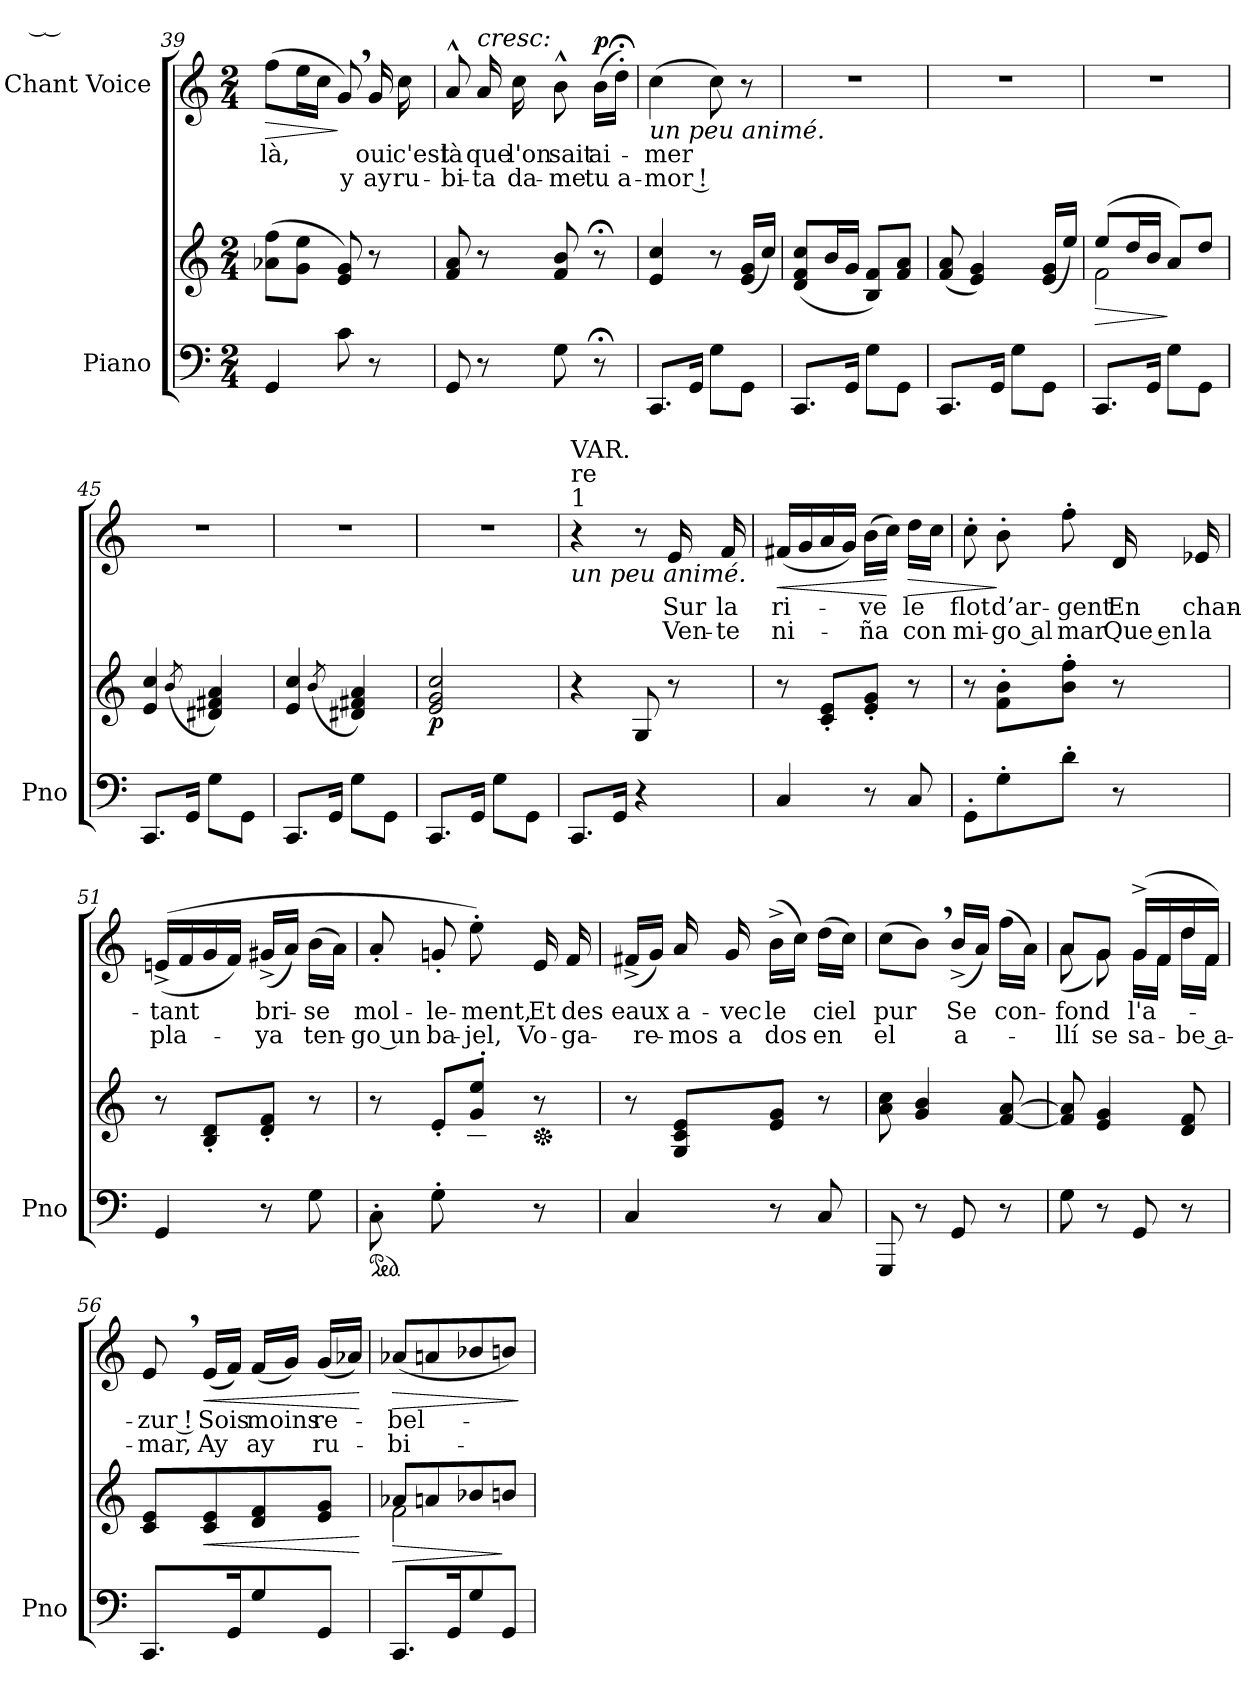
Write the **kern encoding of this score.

**kern	**kern	**dynam	**kern	**text	**text	**dynam
*part2	*part2	*part2	*part1	*part1	*part1	*part1
*staff3	*staff2	*staff2/3	*staff1	*staff1	*staff1	*staff1
*I"Piano	*	*	*I"Chant Voice	*	*	*
*I'Pno	*	*	*	*	*	*
*clefF4	*clefG2	*	*clefG2	*	*	*
*k[]	*k[]	*	*k[]	*	*	*
*M2/4	*M2/4	*	*M2/4	*	*	*
=39	=39	=39	=39	=39	=39	=39
!	!	!	!	!LO:LY:b	!	!LO:HP:b
4GG/	(>8a-X\ 8ff\L	.	(>8ff\L	là,	.	>
.	8g\ 8ee\J	.	16ee\L	.	.	.
.	.	.	16cc\JJ	.	.	.
!	!	!	!	!	!LO:LY:b	!
8c\	8e/ 8g/)	.	8g,/)	.	-y	]
!	!	!	!	!LO:LY:b	!LO:LY:b	!
8r	8r	.	16g/	oui	ay	.
!	!	!	!	!LO:LY:b	!LO:LY:b	!
.	.	.	16cc\	c'est	ru-	.
=40	=40	=40	=40	=40	=40	=40
!	!	!	!	!LO:LY:b	!LO:LY:b	!
8GG/	8f/ 8a/	.	8a^^/	là	-bi-	.
!	!	!	!LO:TX:a:i:t=cresc&colon;	!	!	!
!	!	!	!	!LO:LY:b	!LO:LY:b	!
8r	8r	.	16a/	que	-ta	.
!	!	!	!	!LO:LY:b	!LO:LY:b	!
.	.	.	16cc\	l'on	da-	.
!	!	!	!	!LO:LY:b	!LO:LY:b	!
8G\	8f/ 8b/	.	8b^^\	sait	-me	.
!	!	!	!	!LO:LY:b	!LO:LY:b	!LO:DY:a
8r;<	8r;<	.	(>16b\LL	ai-	tu	p
!	!	!	!	!	!LO:LY:b	!
.	.	.	16dd;<'\JJ)	.	a-	.
=41	=41	=41	=41	=41	=41	=41
!	!	!	!LO:TX:b:i:t=un peu animé.	!	!	!
!	!	!LO:DY:b	!	!LO:LY:b	!LO:LY:b	!
!	!	!LO:DY:n=1:b	!	!	!	!
8.CC/L	4e/ 4cc/	mf other-dynamics	(4cc\	-mer	-mor !	.
16GG/Jk	.	.	.	.	.	.
8G\L	8r	.	8cc\)	.	.	.
8GG\J	(>16e/ 16g/LL	.	8r	.	.	.
.	16cc/JJ)	.	.	.	.	.
!!LO:PB:g=z
=42	=42	=42	=42	=42	=42	=42
8.CC/L	(8d/ 8f/ 8cc/L	.	2r	.	.	.
.	16b/L	.	.	.	.	.
16GG/Jk	16g/JJ	.	.	.	.	.
8G\L	8B/ 8f/L)	.	.	.	.	.
8GG\J	8f/ 8a/J	.	.	.	.	.
=43	=43	=43	=43	=43	=43	=43
8.CC/L	(8f/ 8a/	.	2r	.	.	.
.	4e/ 4g/)	.	.	.	.	.
16GG/Jk	.	.	.	.	.	.
8G\L	.	.	.	.	.	.
8GG\J	(16e/ 16g/LL	.	.	.	.	.
.	16ee/JJ)	.	.	.	.	.
=44	=44	=44	=44	=44	=44	=44
!	!	!LO:HP:b	!	!	!	!
*	*^	*	*	*	*	*
8.CC/L	(8ee/L	2f\	>	2r	.	.	.
.	16dd/L	.	.	.	.	.	.
16GG/Jk	16b/JJ	.	.	.	.	.	.
8G\L	8a/L)	.	]	.	.	.	.
8GG\J	8dd/J	.	.	.	.	.	.
*	*v	*v	*	*	*	*	*
=45	=45	=45	=45	=45	=45	=45
8.CC/L	4e/ 4cc/	.	2r	.	.	.
16GG/Jk	.	.	.	.	.	.
.	(>8qb/	.	.	.	.	.
8G\L	4d#X/ 4f#X/ 4a/)	.	.	.	.	.
8GG\J	.	.	.	.	.	.
=46	=46	=46	=46	=46	=46	=46
8.CC/L	4e/ 4cc/	.	2r	.	.	.
16GG/Jk	.	.	.	.	.	.
.	(>8qb/	.	.	.	.	.
8G\L	4d#X/ 4f#X/ 4a/)	.	.	.	.	.
8GG\J	.	.	.	.	.	.
=47	=47	=47	=47	=47	=47	=47
!	!	!LO:DY:b	!	!	!	!
8.CC/L	2e/ 2g/ 2cc/	p	2r	.	.	.
16GG/Jk	.	.	.	.	.	.
8G\L	.	.	.	.	.	.
8GG\J	.	.	.	.	.	.
!!LO:LB:g=z
=48	=48	=48	=48	=48	=48	=48
!	!	!	!LO:TX:a:t=1	!	!	!
!	!	!	!LO:TX:a:t=re	!	!	!
!	!	!	!LO:TX:a:t=VAR.	!	!	!
!	!	!	!LO:TX:b:i:t=un peu animé.	!	!	!
8.CC/L	4r	.	4r	.	.	.
16GG/Jk	.	.	.	.	.	.
4r	8G/	.	8r	.	.	.
!	!	!	!	!LO:LY:b	!LO:LY:b	!
.	8r	.	16e/	Sur	Ven-	.
!	!	!	!	!LO:LY:b	!LO:LY:b	!
.	.	.	16f/	la	-te	.
=49	=49	=49	=49	=49	=49	=49
!	!	!	!	!LO:LY:b	!LO:LY:b	!LO:HP:b
4C/	8r	.	(16f#X/LL	ri-	ni-	<
.	.	.	16g/	.	.	.
.	8c/' 8e/'L	.	16a/	.	.	.
.	.	.	16g/JJ)	.	.	.
!	!	!	!	!LO:LY:b	!LO:LY:b	!
8r	8e/' 8g/'J	.	(16b\LL	-ve	-ña	.
.	.	.	16cc\JJ)	.	.	[
!	!	!	!	!LO:LY:b	!LO:LY:b	!LO:HP:b
8C/	8r	.	16dd\LL	le	con	>
.	.	.	16cc\JJ	.	.	.
=50	=50	=50	=50	=50	=50	=50
!	!	!	!	!LO:LY:b	!LO:LY:b	!
8GG'\L	8r	.	8cc'\	flot	mi-	.
!	!	!	!	!LO:LY:b	!LO:LY:b	!
8G'\	8f\' 8b\'L	.	8b'\	d’ar-	-go al	]
!	!	!	!	!LO:LY:b	!LO:LY:b	!
8d'\J	8b\' 8ff\'J	.	8ff'\	-gent	mar	.
!	!	!	!	!LO:LY:b	!LO:LY:b	!
8r	8r	.	16d/	En	Que en	.
!	!	!	!	!LO:LY:b	!LO:LY:b	!
.	.	.	16e-X/	chan-	la	.
=51	=51	=51	=51	=51	=51	=51
!	!	!	!	!LO:LY:b	!LO:LY:b	!
4GG/	8r	.	((16en^>/LL	-tant	pla-	.
.	.	.	16f/	.	.	.
.	8B/' 8d/'L	.	16g/	.	.	.
.	.	.	16f/JJ)	.	.	.
!	!	!	!	!LO:LY:b	!LO:LY:b	!
8r	8d/' 8f/'J	.	(16g#X^>/LL	bri-	-ya	.
.	.	.	16a/JJ)	.	.	.
!	!	!	!	!LO:LY:b	!LO:LY:b	!
8G\	8r	.	(16b\LL	-se	ten-	.
.	.	.	16a\JJ)	.	.	.
=52	=52	=52	=52	=52	=52	=52
*ped	*	*	*	*	*	*
*	*^	*	*	*	*	*
!	!	!	!	!	!LO:LY:b	!LO:LY:b	!
8C'\L	8r	4ryy	.	8a'/	mol-	-go un	.
!	!	!	!	!	!LO:LY:b	!LO:LY:b	!
8G'<\	8e'>/L	.	.	8gn'/	-le-	ba-	.
!	!	!	!	!	!LO:LY:b	!LO:LY:b	!
8ryy	8g/'> 8ee/'>J	8c\'< 8e\'<J	.	8ee'\)	-ment,	-jel,	.
*	*Xped	*	*	*	*	*	*
!	!	!	!	!	!LO:LY:b	!LO:LY:b	!
8r	8r	8ryy	.	16e/	Et	Vo-	.
!	!	!	!	!	!LO:LY:b	!LO:LY:b	!
.	.	.	.	16f/	des	-ga-	.
*	*v	*v	*	*	*	*	*
!!LO:LB:g=z
=53	=53	=53	=53	=53	=53	=53
!	!	!	!	!LO:LY:b	!LO:LY:b	!
4C/	8r	.	(16f#X^>/LL	eaux	-_ re-	.
.	.	.	16g/JJ)	.	.	.
!	!	!	!	!LO:LY:b	!LO:LY:b	!
.	8G/ 8c/ 8e/L	.	16a/	a-	-mos	.
!	!	!	!	!LO:LY:b	!LO:LY:b	!
.	.	.	16g/	-vec	a	.
!	!	!	!	!LO:LY:b	!LO:LY:b	!
8r	8e/ 8g/J	.	(16b^\LL	le	dos	.
.	.	.	16cc\JJ)	.	.	.
!	!	!	!	!LO:LY:b	!LO:LY:b	!
8C/	8r	.	(16dd\LL	ciel	en	.
.	.	.	16cc\JJ)	.	.	.
=54	=54	=54	=54	=54	=54	=54
!	!	!	!	!LO:LY:b	!LO:LY:b	!
8GGG/	8a\ 8cc\	.	(8cc\L	pur	el	.
8r	4g/ 4b/	.	8b,\J)	.	.	.
!	!	!	!	!LO:LY:b	!LO:LY:b	!
8GG/	.	.	(16b^>/LL	Se	-a-	.
.	.	.	16a/JJ)	.	.	.
!	!	!	!	!LO:LY:b	!	!
8r	[8f/ [8a/	.	(16ff\LL	con-	.	.
.	.	.	16a\JJ)	.	.	.
=55	=55	=55	=55	=55	=55	=55
!	!	!	!	!LO:LY:b	!LO:LY:b	!
*	*	*	*^	*	*	*
8G\	8f/] 8a/]	.	8a/L	(>8a\	-fond	-llí	.
!	!	!	!	!	!	!LO:LY:b	!
8r	4e/ 4g/	.	8g/J	8g\)	.	se	.
!	!	!	!	!	!LO:LY:b	!LO:LY:b	!
8GG/	.	.	(>16g^>/LL	16g\LL	l'a-	sa-	.
.	.	.	16f/	16f\JJ	.	.	.
!	!	!	!	!	!	!LO:LY:b	!
8r	8d/ 8f/	.	16dd/	16dd\LL	.	-be a-	.
.	.	.	16f/JJ)	16f\JJ	.	.	.
=56	=56	=56	=56	=56	=56	=56	=56
!	!	!	!	!	!LO:LY:b	!LO:LY:b	!
*	*	*	*v	*v	*	*	*
8.CC/L	8c/ 8e/L	.	8e,/	-zur !	-mar,	.
!	!	!LO:HP:b	!	!LO:LY:b	!LO:LY:b	!LO:HP:b
.	8c/ 8e/	<	(16e/LL	Sois	Ay	<
16GG/K	.	.	16f/JJ)	.	.	.
!	!	!	!	!LO:LY:b	!LO:LY:b	!
8G/	8d/ 8f/	.	(16f/LL	moins	ay	.
.	.	.	16g/JJ)	.	.	.
!	!	!	!	!LO:LY:b	!LO:LY:b	!
8GG/J	8e/ 8g/J	.	(16g/LL	re-	ru-	.
.	.	.	16a-X/JJ)	.	.	.
.	.	[	.	.	.	[
=57	=57	=57	=57	=57	=57	=57
!	!	!LO:HP:b	!	!LO:LY:b	!LO:LY:b	!LO:HP:b
*	*^	*	*	*	*	*
8.CC/L	8a-X/L	2f\	>	(8a-X/L	-bel-	-bi-	>
.	8an/	.	.	8an/	.	.	.
16GG/K	.	.	.	.	.	.	.
8G/	8b-X/	.	.	8b-X/	.	.	.
8GG/J	8bn/J	.	]	8bn/J)	.	.	.
*	*v	*v	*	*	*	*	*
.	.	.	.	.	.	]
=	=	=	=	=	=	=
*-	*-	*-	*-	*-	*-	*-
